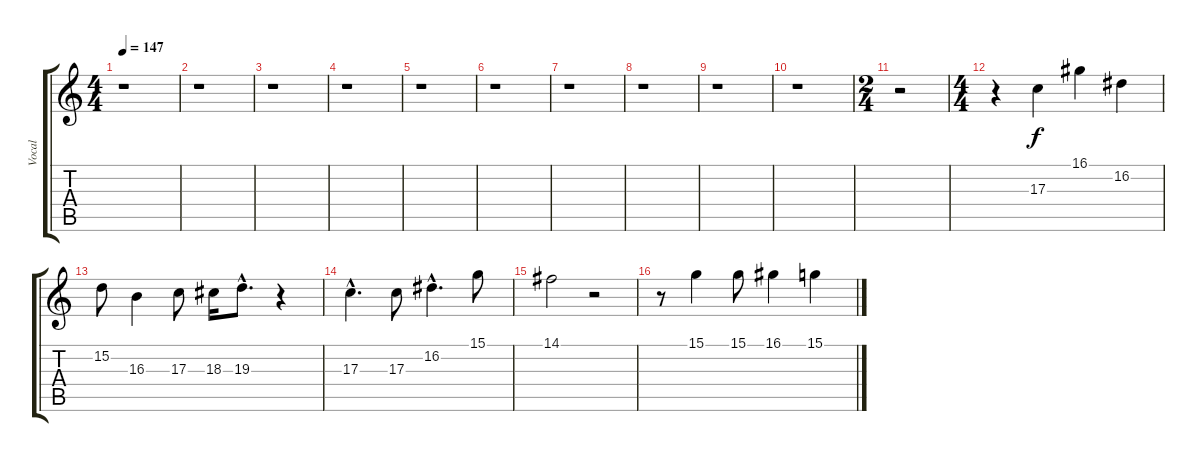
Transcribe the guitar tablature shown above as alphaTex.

\track ("Vocal" "Vocal") {instrument voiceoohs}
\staff {score tabs}
\tuning (E4 B3 G3 D3 A2 E2) {hide}
\ts (4 4)
\tempo 147
\clef g2
\ks c
r.1{dy f} |
r.1 |
r.1 |
r.1 |
r.1 |
r.1 |
r.1 |
r.1 |
r.1 |
r.1 |
\ts (2 4)
r.2 |
\ts (4 4)
r.4 17.3.4 16.1.4 16.2.4 |
15.2.8 16.3.4 17.3.8 18.3.16 19.3{hac}.8{d} r.4 |
17.3{hac}.4{d} 17.3.8 16.2{hac}.4{d} 15.1.8 |
14.1.2 r.2 |
r.8 15.1.4 15.1.8 16.1.4 15.1.4
